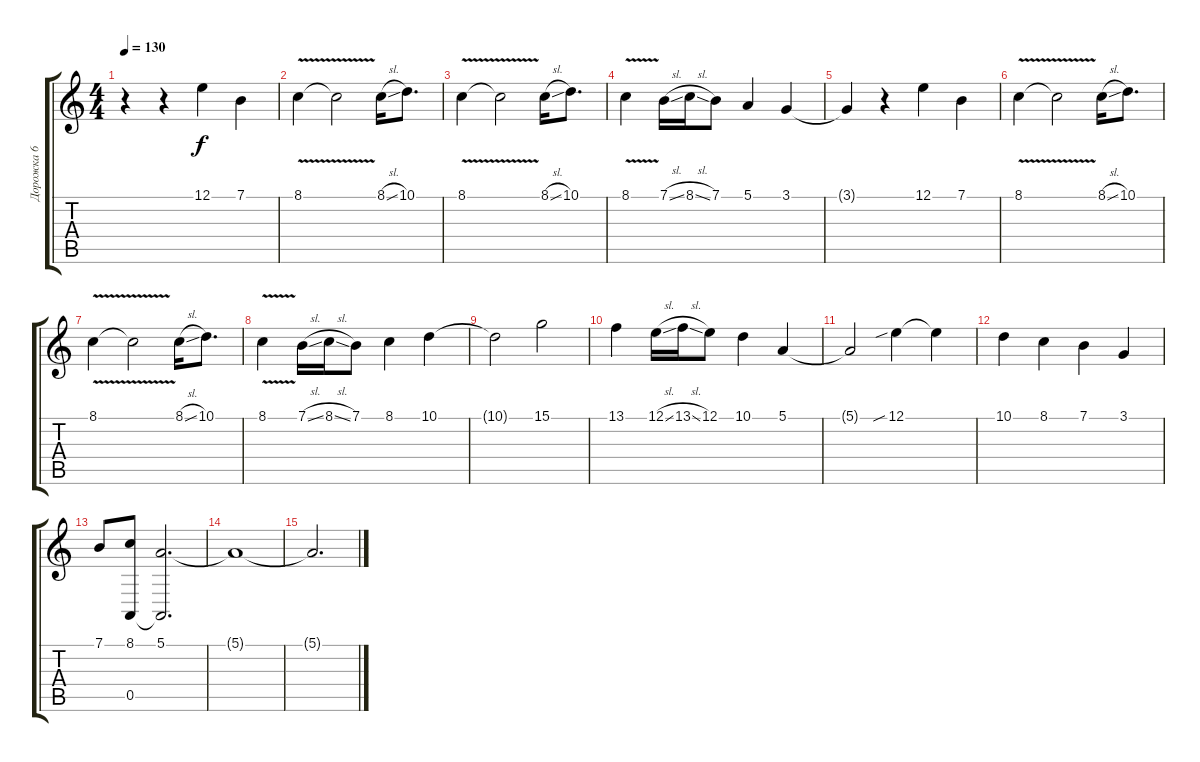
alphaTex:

\track ("Дорожка 6" "Дорожка 6") {instrument violin}
\staff {score tabs}
\tuning (E4 B3 G3 D3 A2 E2) {hide}
\ts (4 4)
\tempo 130
\clef g2
\ks c
r.4{dy f volume 10} r.4 12.1.4 7.1.4 |
8.1{v}.4 8.1{t}.2 8.1{sl}.16 10.1.8{d} |
8.1{v}.4 8.1{t}.2 8.1{sl}.16 10.1.8{d} |
8.1{v}.4 7.1{sl}.16 8.1{sl}.16 7.1.8 5.1.4 3.1.4 |
3.1{t}.4 r.4 12.1.4 7.1.4 |
8.1{v}.4 8.1{t}.2 8.1{sl}.16 10.1.8{d} |
8.1{v}.4 8.1{t}.2 8.1{sl}.16 10.1.8{d} |
8.1{v}.4 7.1{sl}.16 8.1{sl}.16 7.1.8 8.1.4 10.1.4 |
10.1{t}.2 15.1.2 |
13.1.4 12.1{sl}.16 13.1{sl}.16 12.1.8 10.1.4 5.1.4 |
5.1{t}.2 12.1{sib}.4 12.1{t}.4 |
10.1.4 8.1.4 7.1.4 3.1.4 |
7.1.8 (8.1 0.5).8 (5.1 0.5{t}).2{d} |
5.1{t}.1 |
5.1{t}.2{d}
